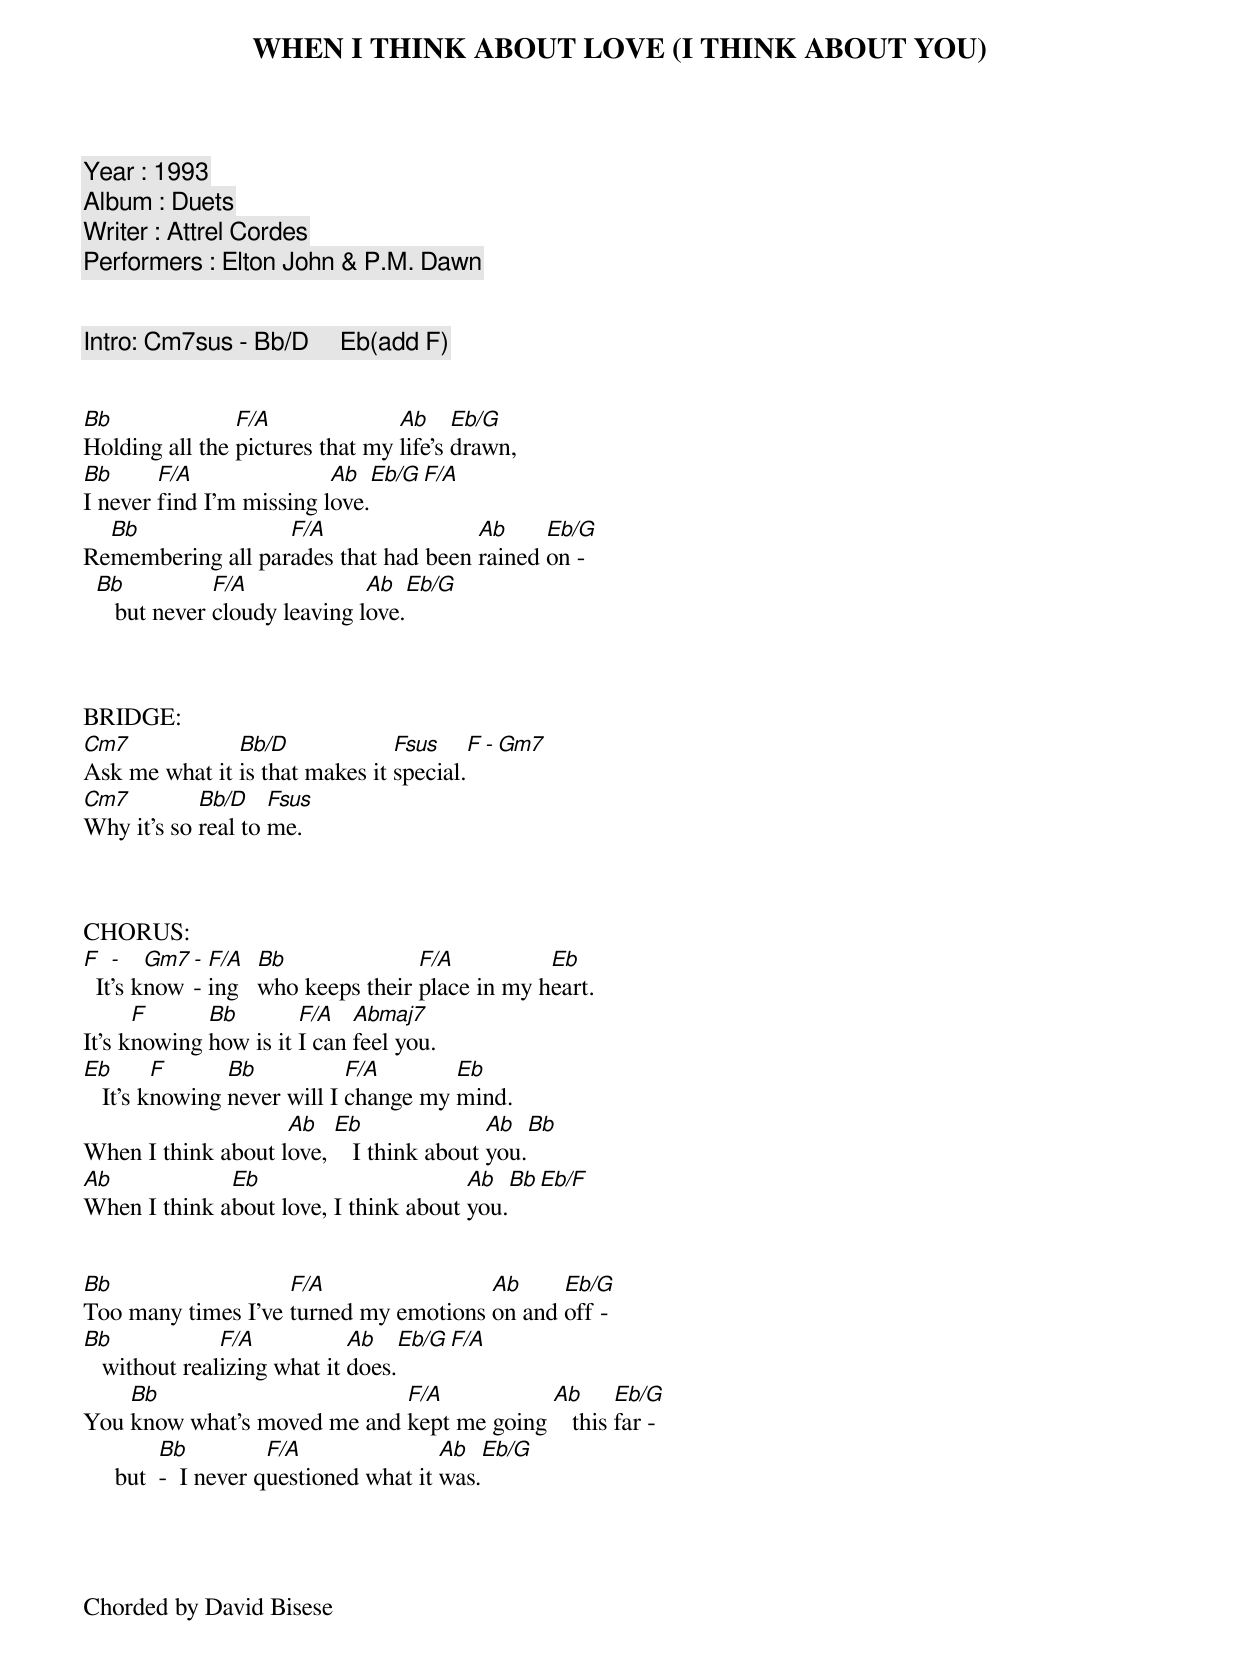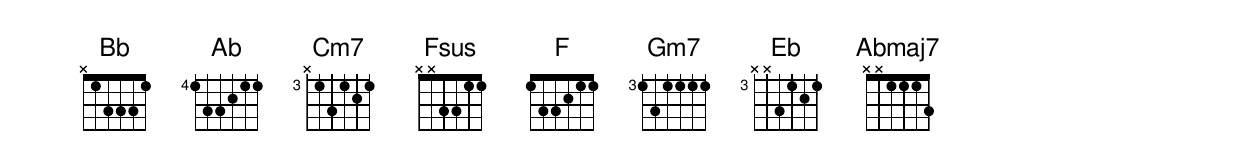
WHEN I THINK ABOUT LOVE (I THINK ABOUT YOU)

      Year : 1993
     Album : Duets
    Writer : Attrel Cordes
Performers : Elton John & P.M. Dawn


Intro: Cm7sus - Bb/D     Eb(add F)


Bb              F/A              Ab     Eb/G
Holding all the pictures that my life's drawn,
Bb      F/A               Ab   Eb/G  F/A
I never find I'm missing love.
  Bb               F/A                Ab     Eb/G
Remembering all parades that had been rained on -
  Bb           F/A             Ab   Eb/G
     but never cloudy leaving love.



BRIDGE:
Cm7            Bb/D             Fsus      F - Gm7
Ask me what it is that makes it special.
Cm7         Bb/D    Fsus
Why it's so real to me.



CHORUS:
F   -   Gm7 - F/A   Bb              F/A          Eb
  It's know - ing   who keeps their place in my heart.
      F      Bb        F/A   Abmaj7
It's knowing how is it I can feel you.
Eb       F      Bb           F/A       Eb
   It's knowing never will I change my mind.
                    Ab   Eb               Ab   Bb
When I think about love,    I think about you.
Ab            Eb                       Ab   Bb   Eb/F
When I think about love, I think about you.


Bb                  F/A                Ab     Eb/G
Too many times I've turned my emotions on and off -
Bb             F/A           Ab   Eb/G  F/A
   without realizing what it does.
    Bb                       F/A           Ab      Eb/G
You know what's moved me and kept me going    this far -
          Bb          F/A               Ab   Eb/G
     but  -  I never questioned what it was.



{Repeat Bridge, Chorus, instrumental verse - then Bridge/Chorus again}

Chorded by David Bisese
